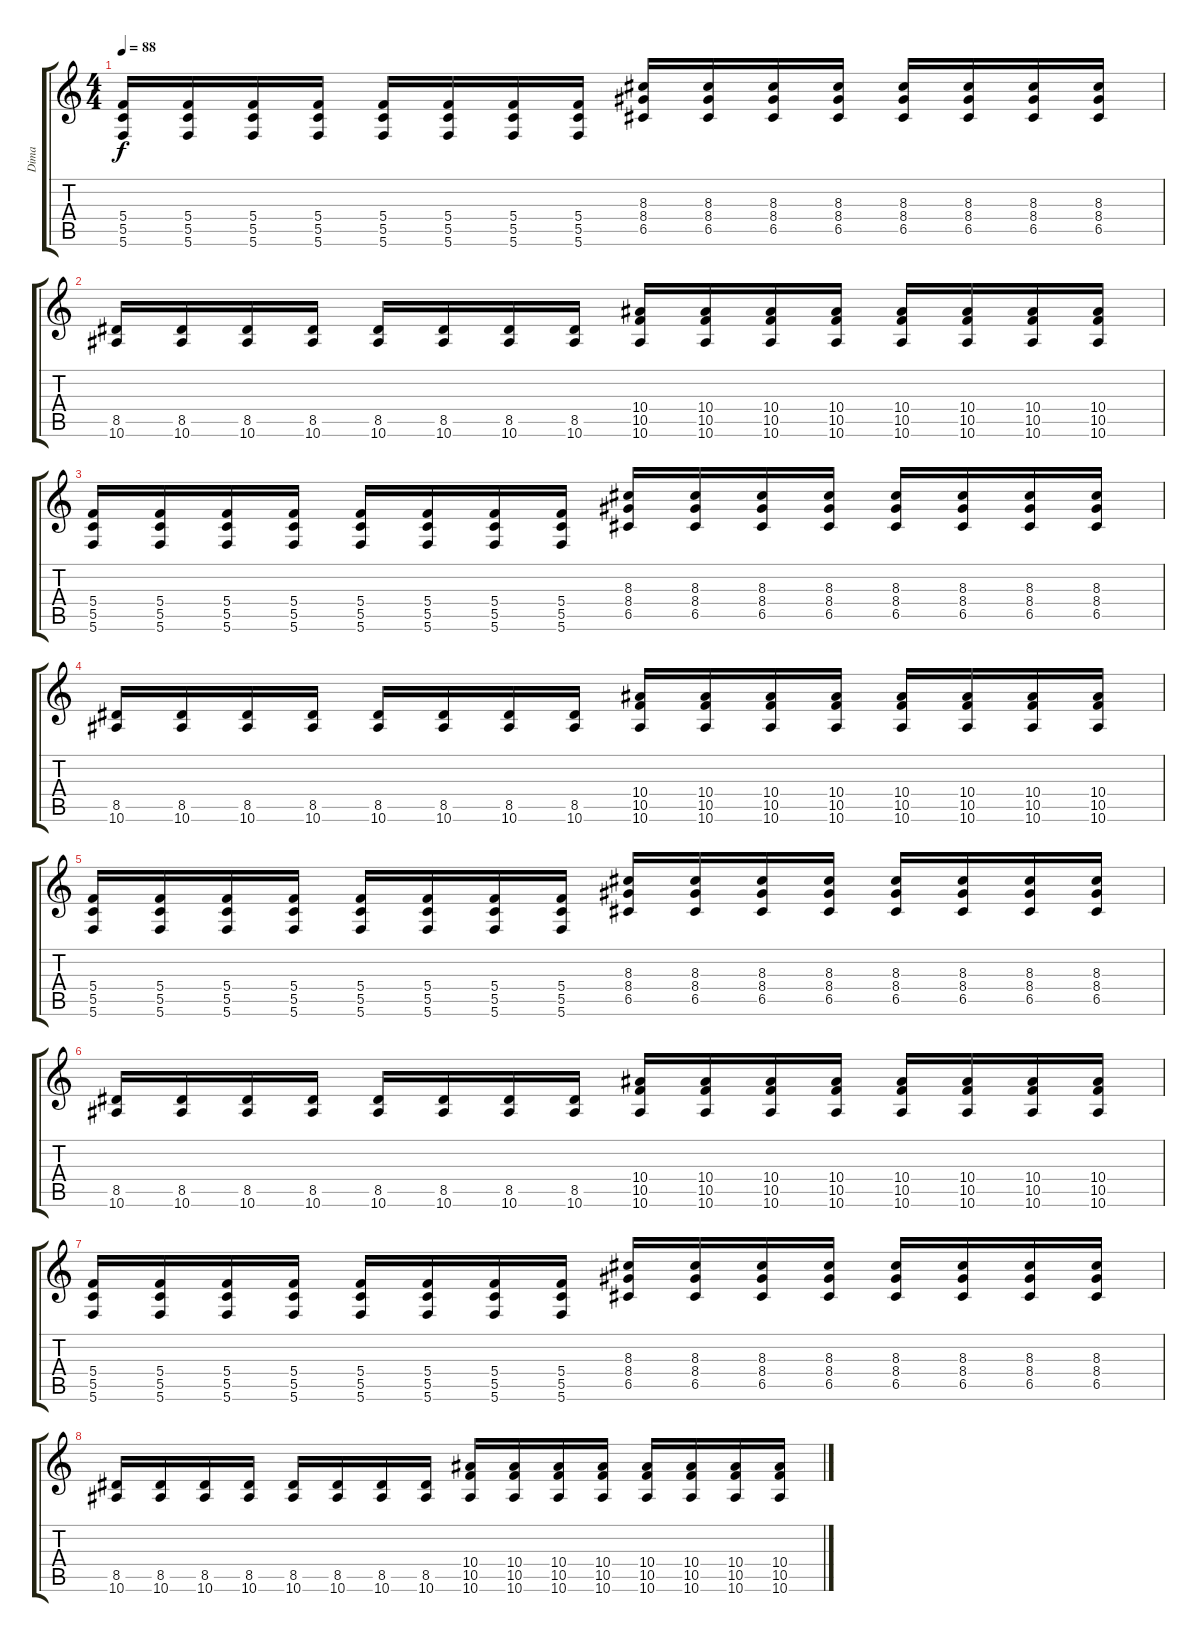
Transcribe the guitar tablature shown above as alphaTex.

\track ("Dima" "Dima") {solo instrument distortionguitar}
\staff {score tabs}
\tuning (D4 A3 F3 C3 G2 C2) {hide}
\ts (4 4)
\tempo 88
\clef g2
\ks c
(5.4 5.5 5.6).16{dy f instrument distortionguitar} (5.4 5.5 5.6).16 (5.4 5.5 5.6).16 (5.4 5.5 5.6).16 (5.4 5.5 5.6).16 (5.4 5.5 5.6).16 (5.4 5.5 5.6).16 (5.4 5.5 5.6).16 (8.3 8.4 6.5).16 (8.3 8.4 6.5).16 (8.3 8.4 6.5).16 (8.3 8.4 6.5).16 (8.3 8.4 6.5).16 (8.3 8.4 6.5).16 (8.3 8.4 6.5).16 (8.3 8.4 6.5).16 |
(8.5 10.6).16 (8.5 10.6).16 (8.5 10.6).16 (8.5 10.6).16 (8.5 10.6).16 (8.5 10.6).16 (8.5 10.6).16 (8.5 10.6).16 (10.4 10.5 10.6).16 (10.4 10.5 10.6).16 (10.4 10.5 10.6).16 (10.4 10.5 10.6).16 (10.4 10.5 10.6).16 (10.4 10.5 10.6).16 (10.4 10.5 10.6).16 (10.4 10.5 10.6).16 |
(5.4 5.5 5.6).16 (5.4 5.5 5.6).16 (5.4 5.5 5.6).16 (5.4 5.5 5.6).16 (5.4 5.5 5.6).16 (5.4 5.5 5.6).16 (5.4 5.5 5.6).16 (5.4 5.5 5.6).16 (8.3 8.4 6.5).16 (8.3 8.4 6.5).16 (8.3 8.4 6.5).16 (8.3 8.4 6.5).16 (8.3 8.4 6.5).16 (8.3 8.4 6.5).16 (8.3 8.4 6.5).16 (8.3 8.4 6.5).16 |
(8.5 10.6).16 (8.5 10.6).16 (8.5 10.6).16 (8.5 10.6).16 (8.5 10.6).16 (8.5 10.6).16 (8.5 10.6).16 (8.5 10.6).16 (10.4 10.5 10.6).16 (10.4 10.5 10.6).16 (10.4 10.5 10.6).16 (10.4 10.5 10.6).16 (10.4 10.5 10.6).16 (10.4 10.5 10.6).16 (10.4 10.5 10.6).16 (10.4 10.5 10.6).16 |
(5.4 5.5 5.6).16 (5.4 5.5 5.6).16 (5.4 5.5 5.6).16 (5.4 5.5 5.6).16 (5.4 5.5 5.6).16 (5.4 5.5 5.6).16 (5.4 5.5 5.6).16 (5.4 5.5 5.6).16 (8.3 8.4 6.5).16 (8.3 8.4 6.5).16 (8.3 8.4 6.5).16 (8.3 8.4 6.5).16 (8.3 8.4 6.5).16 (8.3 8.4 6.5).16 (8.3 8.4 6.5).16 (8.3 8.4 6.5).16 |
(8.5 10.6).16 (8.5 10.6).16 (8.5 10.6).16 (8.5 10.6).16 (8.5 10.6).16 (8.5 10.6).16 (8.5 10.6).16 (8.5 10.6).16 (10.4 10.5 10.6).16 (10.4 10.5 10.6).16 (10.4 10.5 10.6).16 (10.4 10.5 10.6).16 (10.4 10.5 10.6).16 (10.4 10.5 10.6).16 (10.4 10.5 10.6).16 (10.4 10.5 10.6).16 |
(5.4 5.5 5.6).16 (5.4 5.5 5.6).16 (5.4 5.5 5.6).16 (5.4 5.5 5.6).16 (5.4 5.5 5.6).16 (5.4 5.5 5.6).16 (5.4 5.5 5.6).16 (5.4 5.5 5.6).16 (8.3 8.4 6.5).16 (8.3 8.4 6.5).16 (8.3 8.4 6.5).16 (8.3 8.4 6.5).16 (8.3 8.4 6.5).16 (8.3 8.4 6.5).16 (8.3 8.4 6.5).16 (8.3 8.4 6.5).16 |
(8.5 10.6).16 (8.5 10.6).16 (8.5 10.6).16 (8.5 10.6).16 (8.5 10.6).16 (8.5 10.6).16 (8.5 10.6).16 (8.5 10.6).16 (10.4 10.5 10.6).16 (10.4 10.5 10.6).16 (10.4 10.5 10.6).16 (10.4 10.5 10.6).16 (10.4 10.5 10.6).16 (10.4 10.5 10.6).16 (10.4 10.5 10.6).16 (10.4 10.5 10.6).16
